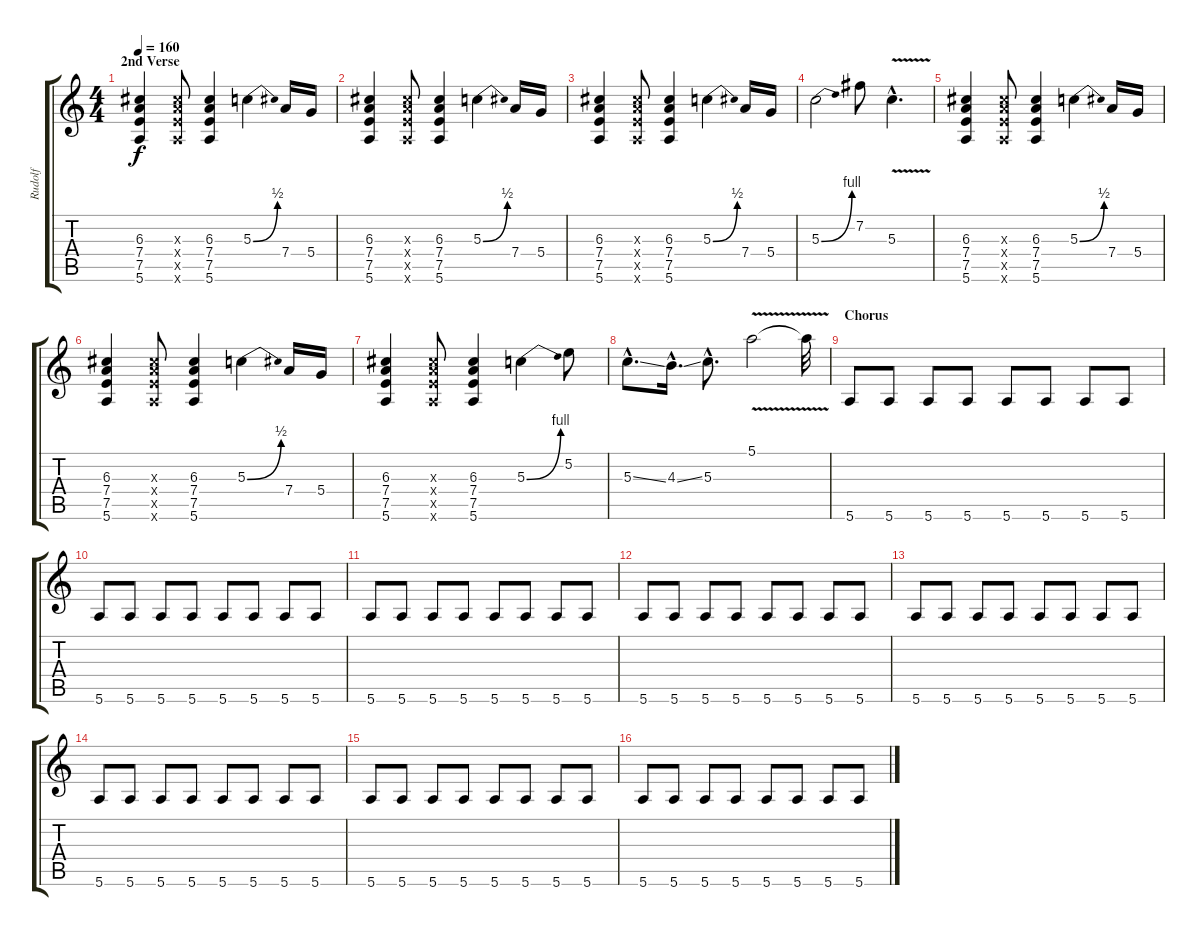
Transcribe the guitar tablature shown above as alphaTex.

\track ("Rudolf" "Rudolf") {instrument overdrivenguitar}
\staff {score tabs}
\tuning (E4 B3 G3 D3 A2 E2) {hide}
\ts (4 4)
\section ("" "2nd Verse")
\tempo 160
\clef g2
\ks c
(6.3 7.4 7.5 5.6).4{dy f} (6.3{x} 7.4{x} 7.5{x} 5.6{x}).8 (6.3 7.4 7.5 5.6).4 5.3{be (bend 0 0 60 2)}.4 7.4.16 5.4.16 |
(6.3 7.4 7.5 5.6).4 (6.3{x} 7.4{x} 7.5{x} 5.6{x}).8 (6.3 7.4 7.5 5.6).4 5.3{be (bend 0 0 60 2)}.4 7.4.16 5.4.16 |
(6.3 7.4 7.5 5.6).4 (6.3{x} 7.4{x} 7.5{x} 5.6{x}).8 (6.3 7.4 7.5 5.6).4 5.3{be (bend 0 0 60 2)}.4 7.4.16 5.4.16 |
5.3{be (bend 0 0 60 4)}.2 7.2.8 5.3{v hac}.4{d} |
(6.3 7.4 7.5 5.6).4 (6.3{x} 7.4{x} 7.5{x} 5.6{x}).8 (6.3 7.4 7.5 5.6).4 5.3{be (bend 0 0 60 2)}.4 7.4.16 5.4.16 |
(6.3 7.4 7.5 5.6).4 (6.3{x} 7.4{x} 7.5{x} 5.6{x}).8 (6.3 7.4 7.5 5.6).4 5.3{be (bend 0 0 60 2)}.4 7.4.16 5.4.16 |
(6.3 7.4 7.5 5.6).4 (6.3{x} 7.4{x} 7.5{x} 5.6{x}).8 (6.3 7.4 7.5 5.6).4 5.3{be (bend 0 0 60 4)}.4 5.2.8 |
5.3{ss hac}.8{d} 4.3{ss hac}.16{d} 5.3{hac}.8{d} 5.1{v}.2 5.1{t}.32 |
\section ("" "Chorus")
5.6.8 5.6.8 5.6.8 5.6.8 5.6.8 5.6.8 5.6.8 5.6.8 |
5.6.8 5.6.8 5.6.8 5.6.8 5.6.8 5.6.8 5.6.8 5.6.8 |
5.6.8 5.6.8 5.6.8 5.6.8 5.6.8 5.6.8 5.6.8 5.6.8 |
5.6.8 5.6.8 5.6.8 5.6.8 5.6.8 5.6.8 5.6.8 5.6.8 |
5.6.8 5.6.8 5.6.8 5.6.8 5.6.8 5.6.8 5.6.8 5.6.8 |
5.6.8 5.6.8 5.6.8 5.6.8 5.6.8 5.6.8 5.6.8 5.6.8 |
5.6.8 5.6.8 5.6.8 5.6.8 5.6.8 5.6.8 5.6.8 5.6.8 |
5.6.8 5.6.8 5.6.8 5.6.8 5.6.8 5.6.8 5.6.8 5.6.8
